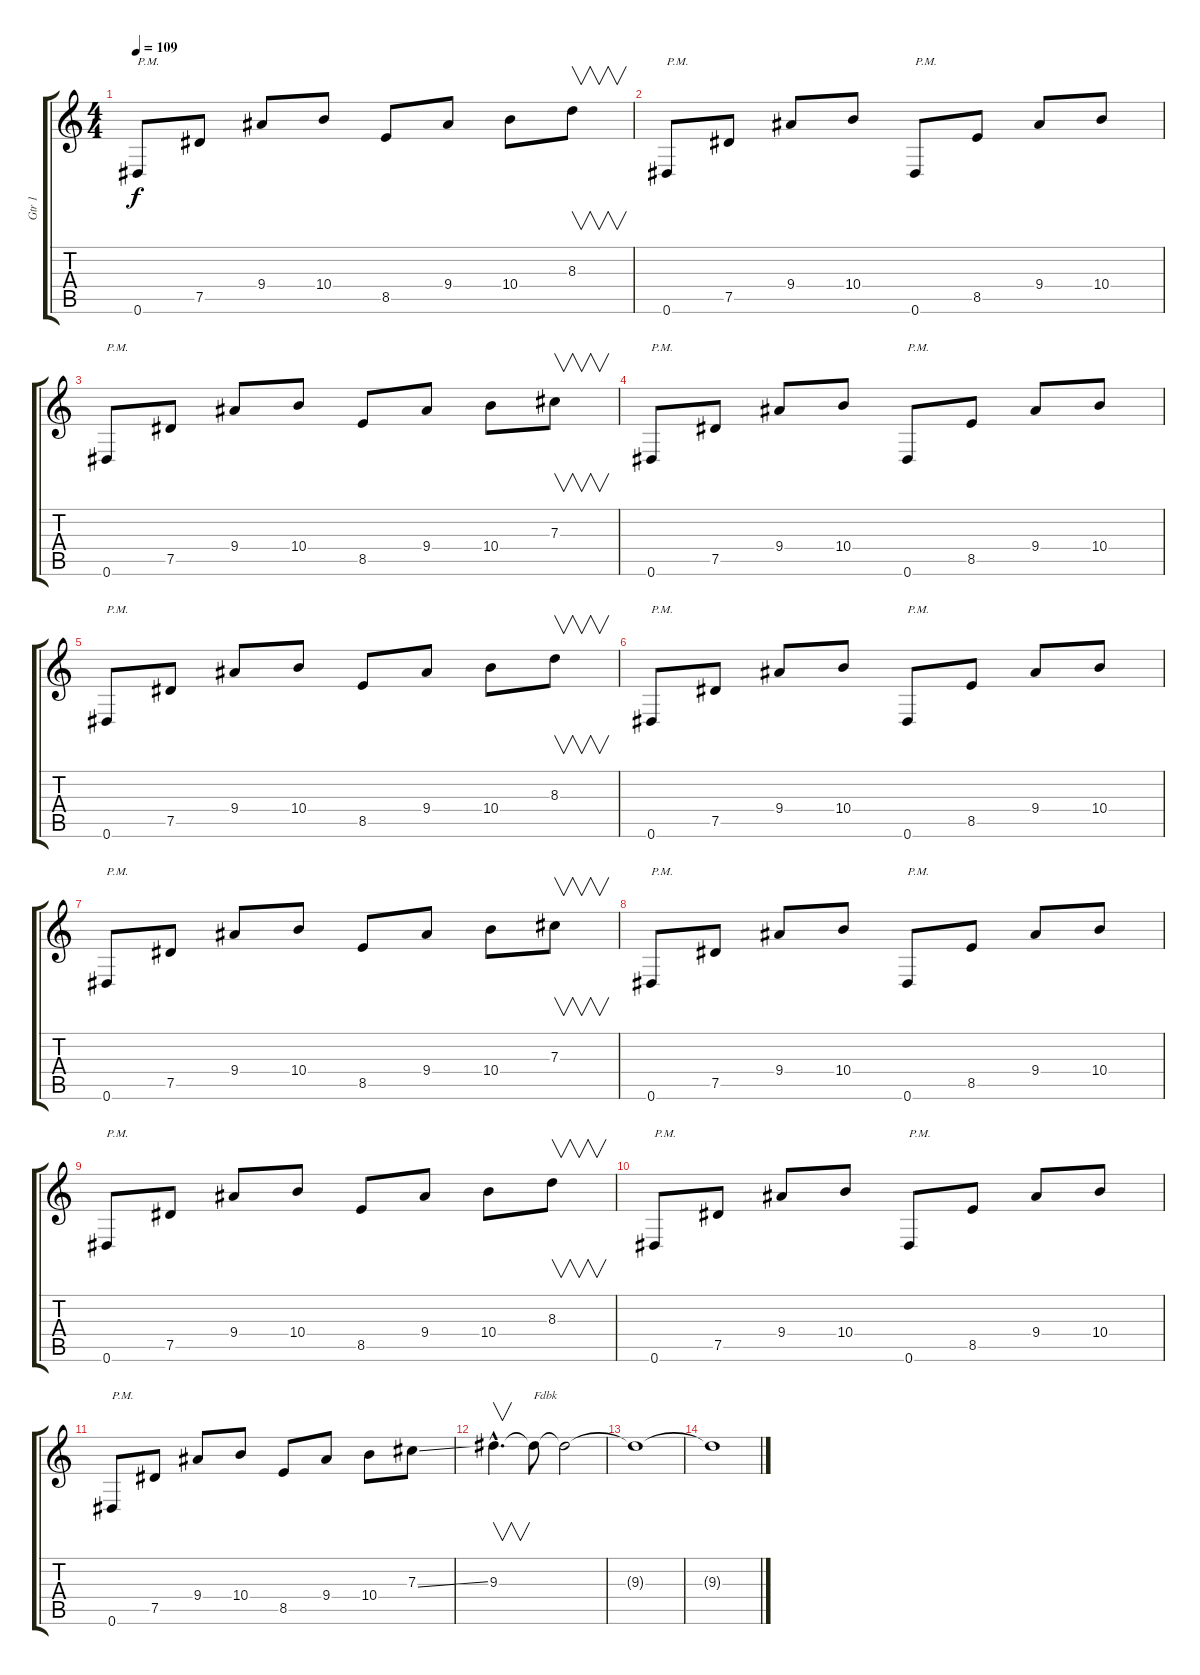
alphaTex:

\track ("Gtr 1" "Gtr 1") {instrument distortionguitar}
\staff {score tabs}
\tuning (Eb4 Bb3 Gb3 Db3 Ab2 Eb2) {hide}
\ts (4 4)
\tempo 109
\clef g2
\ks c
0.6.8{txt "P.M." dy f} 7.5.8 9.4.8 10.4.8 8.5.8 9.4.8 10.4.8 8.3.8{v} |
0.6.8{txt "P.M."} 7.5.8 9.4.8 10.4.8 0.6.8{txt "P.M."} 8.5.8 9.4.8 10.4.8 |
0.6.8{txt "P.M."} 7.5.8 9.4.8 10.4.8 8.5.8 9.4.8 10.4.8 7.3.8{v} |
0.6.8{txt "P.M."} 7.5.8 9.4.8 10.4.8 0.6.8{txt "P.M."} 8.5.8 9.4.8 10.4.8 |
0.6.8{txt "P.M."} 7.5.8 9.4.8 10.4.8 8.5.8 9.4.8 10.4.8 8.3.8{v} |
0.6.8{txt "P.M."} 7.5.8 9.4.8 10.4.8 0.6.8{txt "P.M."} 8.5.8 9.4.8 10.4.8 |
0.6.8{txt "P.M."} 7.5.8 9.4.8 10.4.8 8.5.8 9.4.8 10.4.8 7.3.8{v} |
0.6.8{txt "P.M."} 7.5.8 9.4.8 10.4.8 0.6.8{txt "P.M."} 8.5.8 9.4.8 10.4.8 |
0.6.8{txt "P.M."} 7.5.8 9.4.8 10.4.8 8.5.8 9.4.8 10.4.8 8.3.8{v} |
0.6.8{txt "P.M."} 7.5.8 9.4.8 10.4.8 0.6.8{txt "P.M."} 8.5.8 9.4.8 10.4.8 |
0.6.8{txt "P.M."} 7.5.8 9.4.8 10.4.8 8.5.8 9.4.8 10.4.8 7.3{ss}.8 |
9.3{hac}.4{v d} 9.3{t}.8{txt "Fdbk"} 9.3{t}.2 |
9.3{t}.1 |
9.3{t}.1
